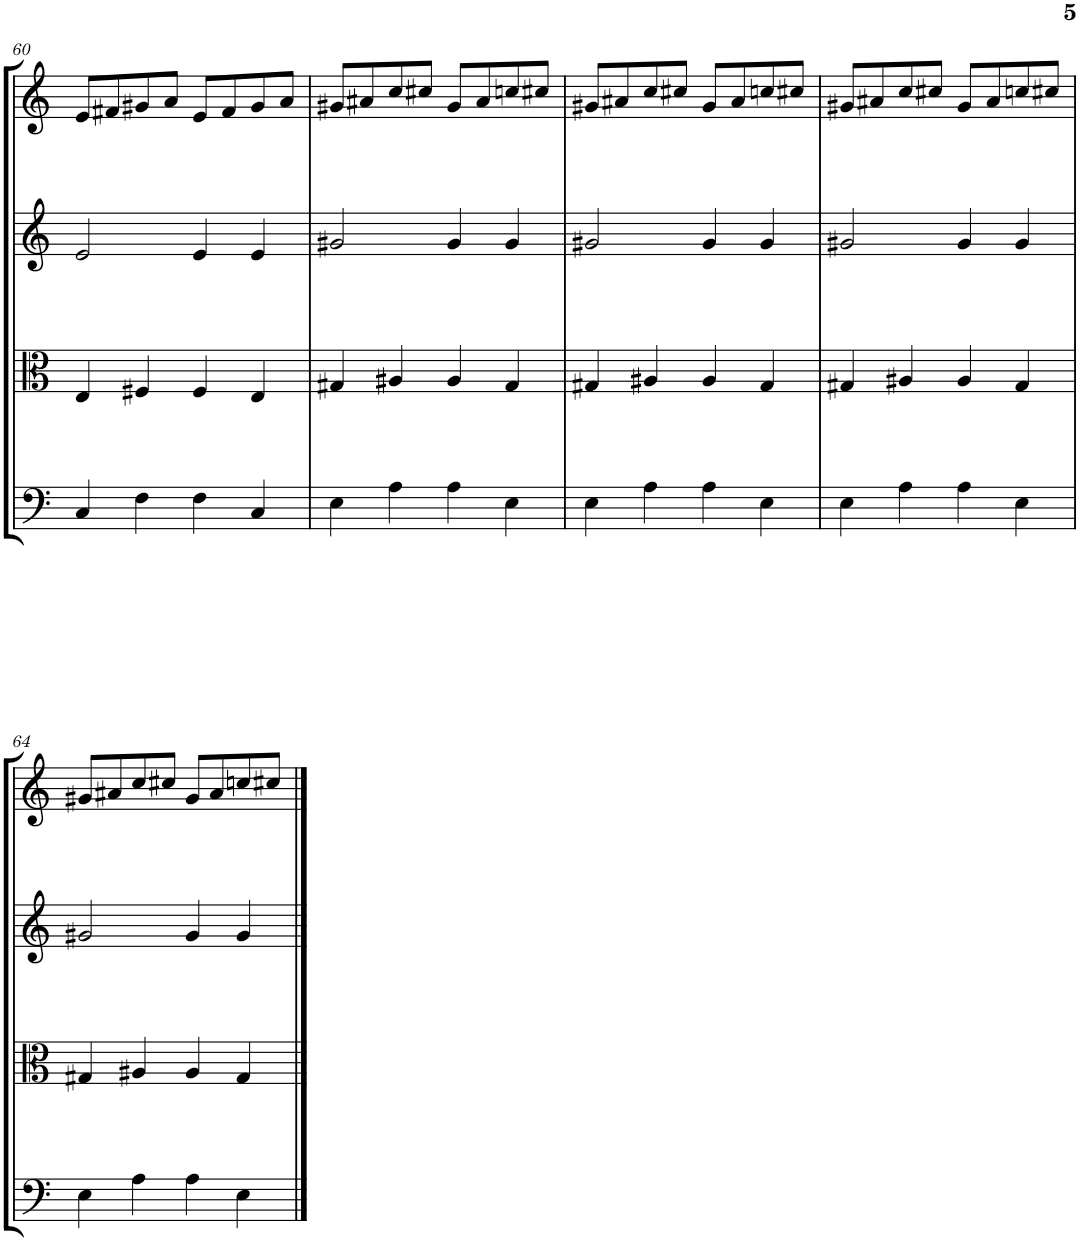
**kern	**kern	**kern	**kern
*part4	*part3	*part2	*part1
*staff4	*staff3	*staff2	*staff1
*I"Violoncello	*I"Viola	*I"Violin II	*I"Violin I
*I'Vc	*I'Vla	*I'Vln	*I'Vln
!!LO:PB:g=z
*clefF4	*clefC3	*clefG2	*clefG2
*k[]	*k[]	*k[]	*k[]
*M4/4	*M4/4	*M4/4	*M4/4
=60	=60	=60	=60
4C/	4E/	2e/	8e/L
.	.	.	8f#X/
4F\	4F#X/	.	8g#X/
.	.	.	8a/J
4F\	4F#/	4e/	8e/L
.	.	.	8f#/
4C/	4E/	4e/	8g#/
.	.	.	8a/J
=61	=61	=61	=61
4E\	4G#X/	2g#X/	8g#X/L
.	.	.	8a#X/
4A\	4A#X/	.	8cc/
.	.	.	8cc#X/J
4A\	4A#/	4g#/	8g#/L
.	.	.	8a#/
4E\	4G#/	4g#/	8ccn/
.	.	.	8cc#X/J
=62	=62	=62	=62
4E\	4G#X/	2g#X/	8g#X/L
.	.	.	8a#X/
4A\	4A#X/	.	8cc/
.	.	.	8cc#X/J
4A\	4A#/	4g#/	8g#/L
.	.	.	8a#/
4E\	4G#/	4g#/	8ccn/
.	.	.	8cc#X/J
=63	=63	=63	=63
4E\	4G#X/	2g#X/	8g#X/L
.	.	.	8a#X/
4A\	4A#X/	.	8cc/
.	.	.	8cc#X/J
4A\	4A#/	4g#/	8g#/L
.	.	.	8a#/
4E\	4G#/	4g#/	8ccn/
.	.	.	8cc#X/J
!!LO:LB:g=z
=64	=64	=64	=64
4E\	4G#X/	2g#X/	8g#X/L
.	.	.	8a#X/
4A\	4A#X/	.	8cc/
.	.	.	8cc#X/J
4A\	4A#/	4g#/	8g#/L
.	.	.	8a#/
4E\	4G#/	4g#/	8ccn/
.	.	.	8cc#X/J
==	==	==	==
*-	*-	*-	*-
